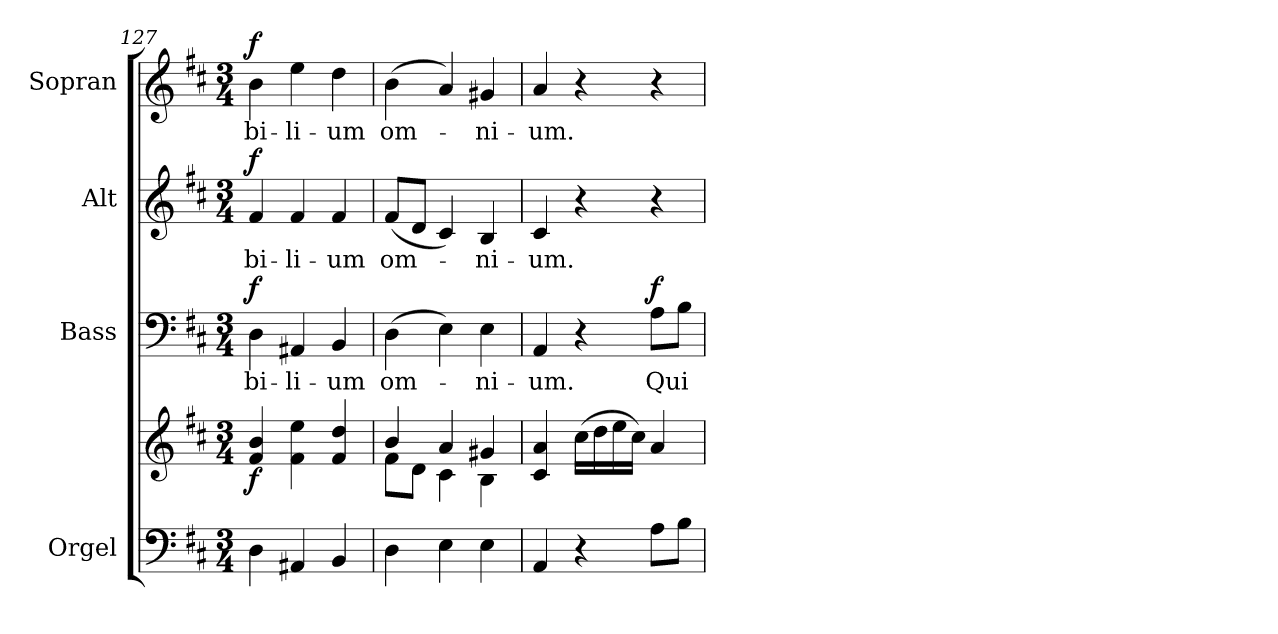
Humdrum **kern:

**kern	**kern	**dynam	**kern	**text	**dynam	**kern	**text	**dynam	**kern	**text	**dynam
*part4	*part4	*part4	*part3	*part3	*part3	*part2	*part2	*part2	*part1	*part1	*part1
*staff5	*staff4	*staff4/5	*staff3	*staff3	*staff3	*staff2	*staff2	*staff2	*staff1	*staff1	*staff1
*I"Orgel	*	*	*I"Bass	*	*	*I"Alt	*	*	*I"Sopran	*	*
*	*	*	*I'B.	*	*	*I'A.	*	*	*I'S.	*	*
*clefF4	*clefG2	*	*clefF4	*	*	*clefG2	*	*	*clefG2	*	*
*k[f#c#]	*k[f#c#]	*	*k[f#c#]	*	*	*k[f#c#]	*	*	*k[f#c#]	*	*
*D:	*D:	*	*D:	*	*	*D:	*	*	*D:	*	*
*M3/4	*M3/4	*	*M3/4	*	*	*M3/4	*	*	*M3/4	*	*
=127	=127	=127	=127	=127	=127	=127	=127	=127	=127	=127	=127
!	!	!LO:DY:b	!	!LO:LY:b	!LO:DY:a	!	!LO:LY:b	!LO:DY:a	!	!LO:LY:b	!LO:DY:a
4D\	4f#/ 4b/	f	4D\	-bi-	f	4f#/	-bi-	f	4b\	-bi-	f
!	!	!	!	!LO:LY:b	!	!	!LO:LY:b	!	!	!LO:LY:b	!
4AA#X/	4f#\ 4ee\	.	4AA#X/	-li-	.	4f#/	-li-	.	4ee\	-li-	.
!	!	!	!	!LO:LY:b	!	!	!LO:LY:b	!	!	!LO:LY:b	!
4BB/	4f#/ 4dd/	.	4BB/	-um	.	4f#/	-um	.	4dd\	-um	.
!!LO:PB:g=z
=128	=128	=128	=128	=128	=128	=128	=128	=128	=128	=128	=128
*	*^	*	*	*	*	*	*	*	*	*	*
!	!	!	!	!	!LO:LY:b	!	!	!LO:LY:b	!	!	!LO:LY:b	!
4D\	4b/	8f#\L	.	(>4D\	om-	.	(<8f#/L	om-	.	(>4b\	om-	.
.	.	8d\J	.	.	.	.	8d/J	.	.	.	.	.
4E\	4a/	4c#\	.	4E\)	.	.	4c#/)	.	.	4a/)	.	.
!	!	!	!	!	!LO:LY:b	!	!	!LO:LY:b	!	!	!LO:LY:b	!
4E\	4g#X/	4B\	.	4E\	-ni-	.	4B/	-ni-	.	4g#X/	-ni-	.
=129	=129	=129	=129	=129	=129	=129	=129	=129	=129	=129	=129	=129
!	!	!	!	!	!LO:LY:b	!	!	!LO:LY:b	!	!	!LO:LY:b	!
*	*v	*v	*	*	*	*	*	*	*	*	*	*
4AA/	4c#/ 4a/	.	4AA/	-um.	.	4c#/	-um.	.	4a/	-um.	.
4r	(>16cc#\LL	.	4r	.	.	4r	.	.	4r	.	.
.	16dd\	.	.	.	.	.	.	.	.	.	.
.	16ee\	.	.	.	.	.	.	.	.	.	.
.	16cc#\JJ)	.	.	.	.	.	.	.	.	.	.
!	!	!	!	!LO:LY:b	!LO:DY:a	!	!	!	!	!	!
8A\L	4a/	.	8A\L	Qui	f	4r	.	.	4r	.	.
8B\J	.	.	8B\J	.	.	.	.	.	.	.	.
=	=	=	=	=	=	=	=	=	=	=	=
*-	*-	*-	*-	*-	*-	*-	*-	*-	*-	*-	*-
